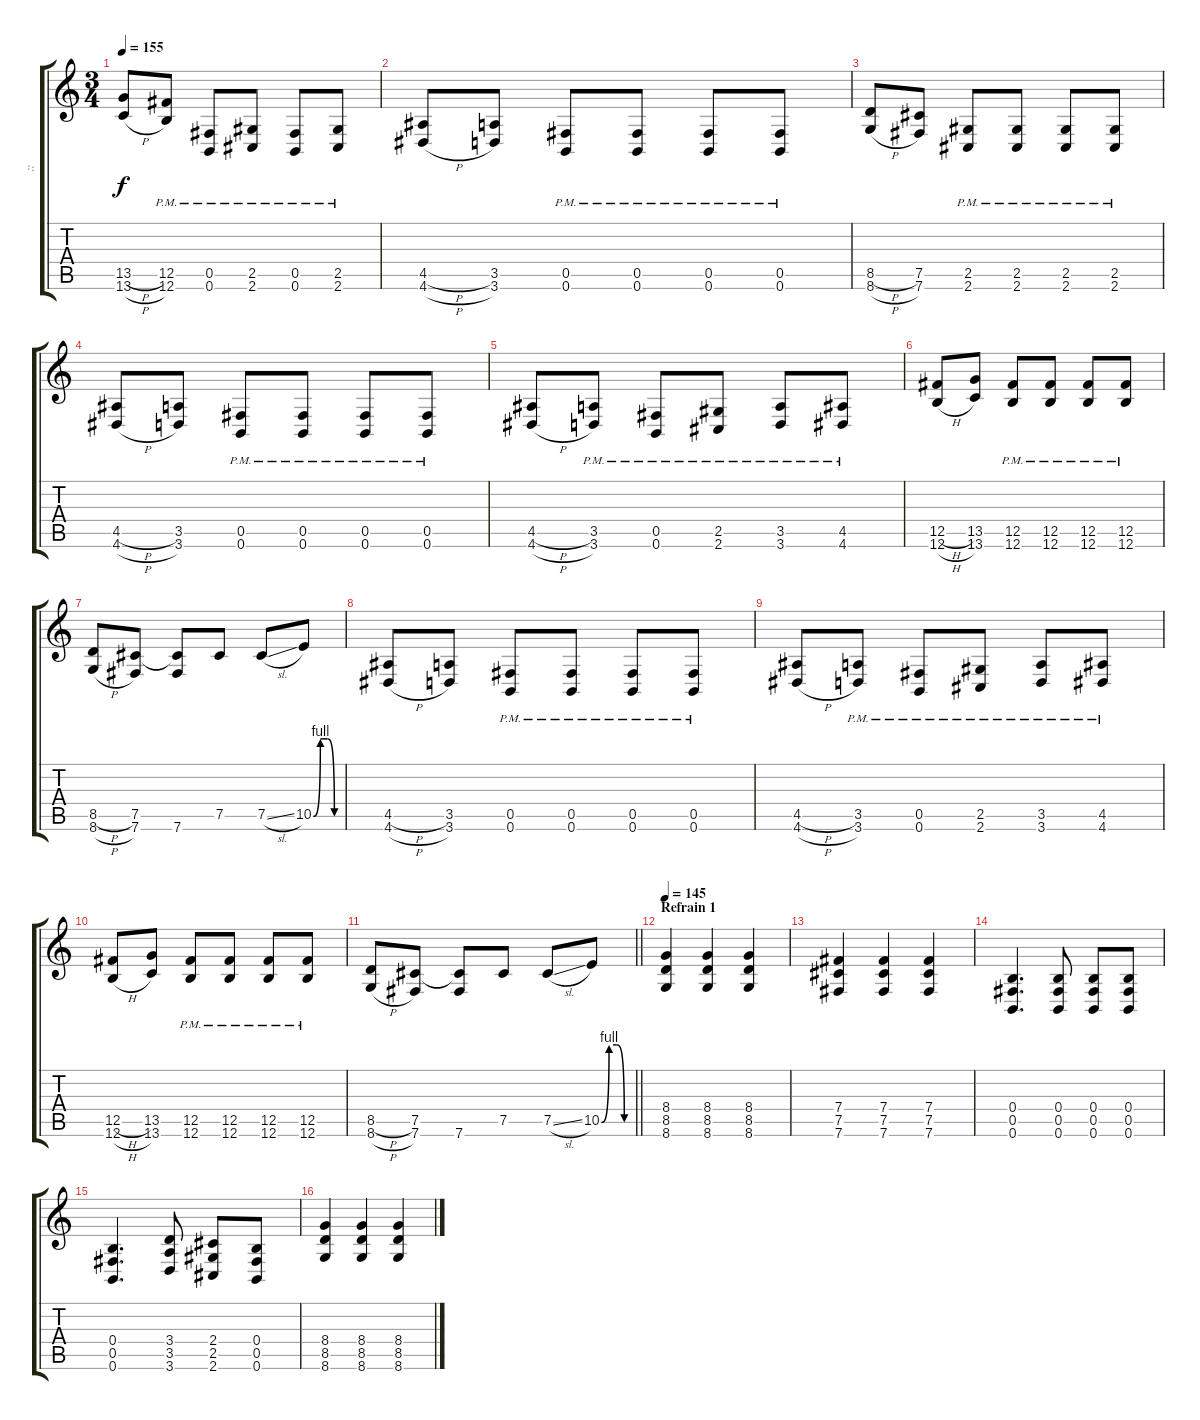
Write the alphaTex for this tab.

\track ("        :: James Root #4 ::" "        ::") {instrument distortionguitar}
\staff {score tabs}
\tuning (Db4 Ab3 E3 B2 Gb2 B1) {hide}
\ts (3 4)
\tempo 155
\clef g2
\ks c
(13.5{h} 13.6{h}).8{dy f} (12.5{pm} 12.6).8 (0.5{pm} 0.6).8 (2.5{pm} 2.6).8 (0.5{pm} 0.6).8 (2.5{pm} 2.6).8 |
(4.5{h} 4.6{h}).8 (3.5 3.6).8 (0.5{pm} 0.6).8 (0.5{pm} 0.6).8 (0.5{pm} 0.6).8 (0.5{pm} 0.6).8 |
(8.5{h} 8.6{h}).8 (7.5 7.6).8 (2.5{pm} 2.6).8 (2.5{pm} 2.6).8 (2.5{pm} 2.6).8 (2.5{pm} 2.6).8 |
(4.5{h} 4.6{h}).8 (3.5 3.6).8 (0.5{pm} 0.6).8 (0.5{pm} 0.6).8 (0.5{pm} 0.6).8 (0.5{pm} 0.6).8 |
(4.5{h} 4.6{h}).8 (3.5{pm} 3.6).8 (0.5{pm} 0.6).8 (2.5{pm} 2.6).8 (3.5{pm} 3.6).8 (4.5{pm} 4.6).8 |
(12.5{h} 12.6{h}).8 (13.5 13.6).8 (12.5{pm} 12.6).8 (12.5{pm} 12.6).8 (12.5{pm} 12.6).8 (12.5{pm} 12.6).8 |
(8.5{h} 8.6{h}).8 (7.5 7.6).8 (7.5{t} 7.6).8 7.5.8 7.5{sl}.8 10.5{be (custom 0 0 15 4 30 4 45 0 60 0)}.8 |
(4.5{h} 4.6{h}).8 (3.5 3.6).8 (0.5{pm} 0.6).8 (0.5{pm} 0.6).8 (0.5{pm} 0.6).8 (0.5{pm} 0.6).8 |
(4.5{h} 4.6{h}).8 (3.5{pm} 3.6).8 (0.5{pm} 0.6).8 (2.5{pm} 2.6).8 (3.5{pm} 3.6).8 (4.5{pm} 4.6).8 |
(12.5{h} 12.6{h}).8 (13.5 13.6).8 (12.5{pm} 12.6).8 (12.5{pm} 12.6).8 (12.5{pm} 12.6).8 (12.5{pm} 12.6).8 |
\barLineRight lightlight
(8.5{h} 8.6{h}).8 (7.5 7.6).8 (7.5{t} 7.6).8 7.5.8 7.5{sl}.8 10.5{be (custom 0 0 15 4 30 4 45 0 60 0)}.8 |
\section ("" "Refrain 1")
\tempo 145
(8.4 8.5 8.6).4{balance 8} (8.4 8.5 8.6).4 (8.4 8.5 8.6).4 |
(7.4 7.5 7.6).4 (7.4 7.5 7.6).4 (7.4 7.5 7.6).4 |
(0.4 0.5 0.6).4{d} (0.4 0.5 0.6).8 (0.4 0.5 0.6).8 (0.4 0.5 0.6).8 |
(0.4 0.5 0.6).4{d} (3.4 3.5 3.6).8 (2.4 2.5 2.6).8 (0.4 0.5 0.6).8 |
(8.4 8.5 8.6).4 (8.4 8.5 8.6).4 (8.4 8.5 8.6).4
